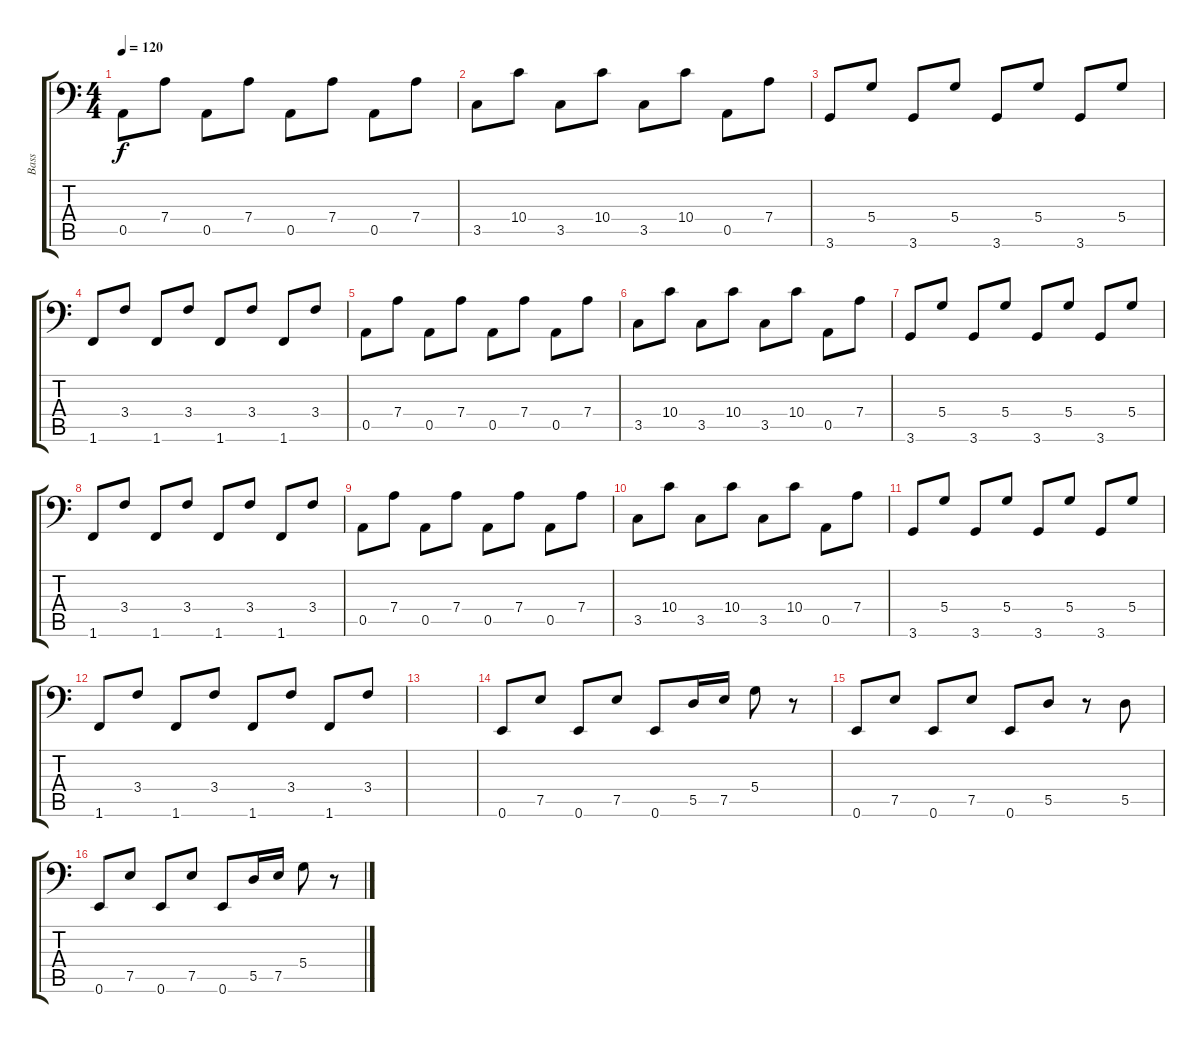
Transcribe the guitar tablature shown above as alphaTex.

\track ("Bass" "Bass") {instrument electricbassfinger}
\staff {score tabs}
\tuning (E3 B2 G2 D2 A1 E1) {hide}
\ts (4 4)
\tempo 120
\clef f4
\ks c
0.5.8{dy f} 7.4.8 0.5.8 7.4.8 0.5.8 7.4.8 0.5.8 7.4.8 |
3.5.8 10.4.8 3.5.8 10.4.8 3.5.8 10.4.8 0.5.8 7.4.8 |
3.6.8 5.4.8 3.6.8 5.4.8 3.6.8 5.4.8 3.6.8 5.4.8 |
1.6.8 3.4.8 1.6.8 3.4.8 1.6.8 3.4.8 1.6.8 3.4.8 |
0.5.8 7.4.8 0.5.8 7.4.8 0.5.8 7.4.8 0.5.8 7.4.8 |
3.5.8 10.4.8 3.5.8 10.4.8 3.5.8 10.4.8 0.5.8 7.4.8 |
3.6.8 5.4.8 3.6.8 5.4.8 3.6.8 5.4.8 3.6.8 5.4.8 |
1.6.8 3.4.8 1.6.8 3.4.8 1.6.8 3.4.8 1.6.8 3.4.8 |
0.5.8 7.4.8 0.5.8 7.4.8 0.5.8 7.4.8 0.5.8 7.4.8 |
3.5.8 10.4.8 3.5.8 10.4.8 3.5.8 10.4.8 0.5.8 7.4.8 |
3.6.8 5.4.8 3.6.8 5.4.8 3.6.8 5.4.8 3.6.8 5.4.8 |
1.6.8 3.4.8 1.6.8 3.4.8 1.6.8 3.4.8 1.6.8 3.4.8 |
|
0.6.8 7.5.8 0.6.8 7.5.8 0.6.8 5.5.16 7.5.16 5.4.8 r.8 |
0.6.8 7.5.8 0.6.8 7.5.8 0.6.8 5.5.8 r.8 5.5.8 |
0.6.8 7.5.8 0.6.8 7.5.8 0.6.8 5.5.16 7.5.16 5.4.8 r.8
